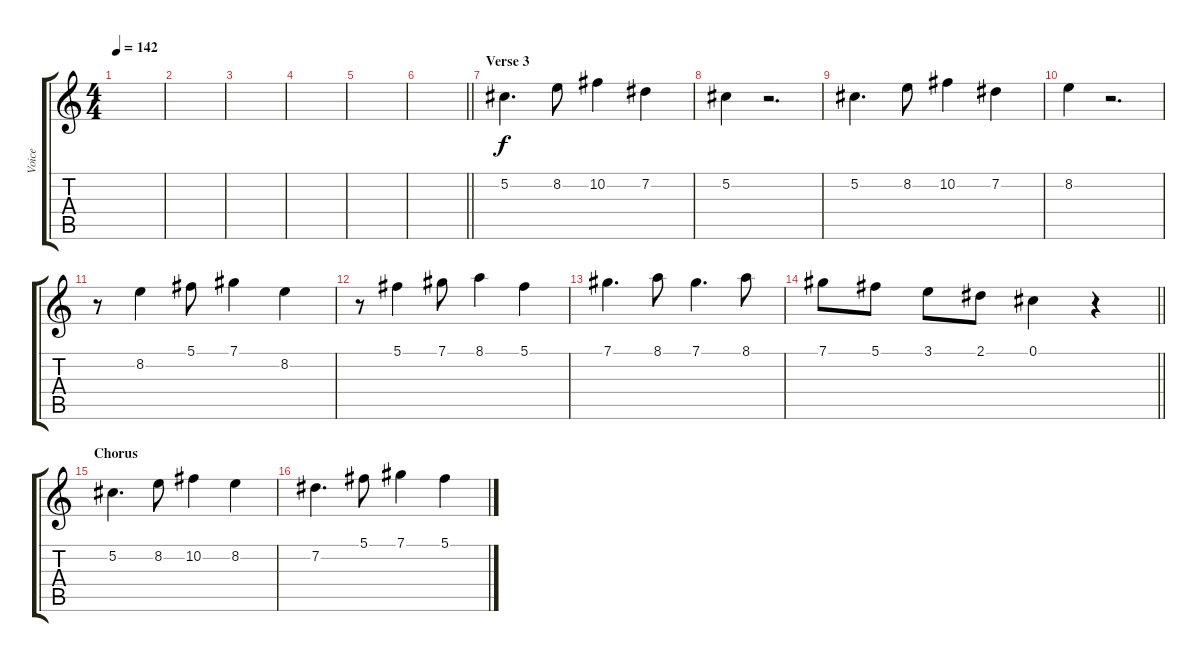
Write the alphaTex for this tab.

\track ("Voice" "Voice") {instrument contrabass}
\staff {score tabs}
\tuning (Db4 Ab3 E3 B2 Gb2 Db2) {hide}
\ts (4 4)
\tempo 142
\clef g2
\ks c
|
|
|
|
|
\barLineRight lightlight
|
\section ("" "Verse 3")
5.2.4{d} 8.2.8 10.2.4 7.2.4 |
5.2.4 r.2{d} |
5.2.4{d} 8.2.8 10.2.4 7.2.4 |
8.2.4 r.2{d} |
r.8 8.2.4 5.1.8 7.1.4 8.2.4 |
r.8 5.1.4 7.1.8 8.1.4 5.1.4 |
7.1.4{d} 8.1.8 7.1.4{d} 8.1.8 |
\barLineRight lightlight
7.1.8 5.1.8 3.1.8 2.1.8 0.1.4 r.4 |
\section ("" "Chorus")
5.2.4{d} 8.2.8 10.2.4 8.2.4 |
7.2.4{d} 5.1.8 7.1.4 5.1.4
